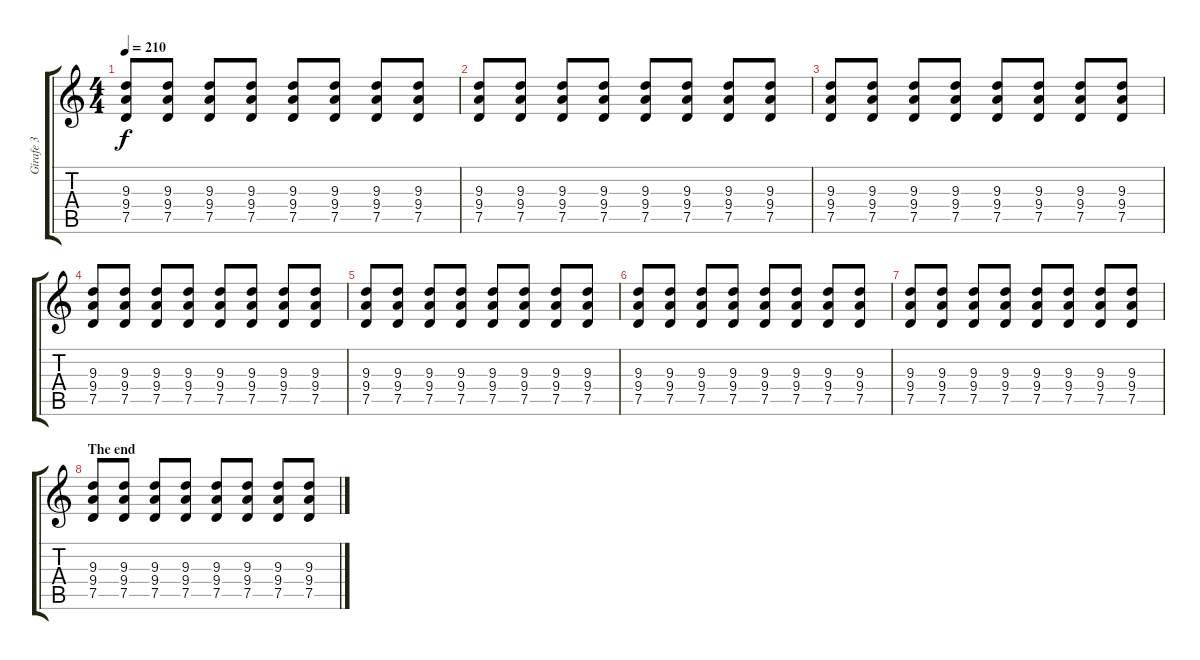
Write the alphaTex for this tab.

\track ("Girafe 3" "Girafe 3") {instrument distortionguitar}
\staff {score tabs}
\tuning (D4 A3 F3 C3 G2 D2) {hide}
\ts (4 4)
\tempo 210
\clef g2
\ks c
(9.3 9.4 7.5).8{dy f} (9.3 9.4 7.5).8 (9.3 9.4 7.5).8 (9.3 9.4 7.5).8 (9.3 9.4 7.5).8 (9.3 9.4 7.5).8 (9.3 9.4 7.5).8 (9.3 9.4 7.5).8 |
(9.3 9.4 7.5).8 (9.3 9.4 7.5).8 (9.3 9.4 7.5).8 (9.3 9.4 7.5).8 (9.3 9.4 7.5).8 (9.3 9.4 7.5).8 (9.3 9.4 7.5).8 (9.3 9.4 7.5).8 |
(9.3 9.4 7.5).8 (9.3 9.4 7.5).8 (9.3 9.4 7.5).8 (9.3 9.4 7.5).8 (9.3 9.4 7.5).8 (9.3 9.4 7.5).8 (9.3 9.4 7.5).8 (9.3 9.4 7.5).8 |
(9.3 9.4 7.5).8 (9.3 9.4 7.5).8 (9.3 9.4 7.5).8 (9.3 9.4 7.5).8 (9.3 9.4 7.5).8 (9.3 9.4 7.5).8 (9.3 9.4 7.5).8 (9.3 9.4 7.5).8 |
(9.3 9.4 7.5).8 (9.3 9.4 7.5).8 (9.3 9.4 7.5).8 (9.3 9.4 7.5).8 (9.3 9.4 7.5).8 (9.3 9.4 7.5).8 (9.3 9.4 7.5).8 (9.3 9.4 7.5).8 |
(9.3 9.4 7.5).8 (9.3 9.4 7.5).8 (9.3 9.4 7.5).8 (9.3 9.4 7.5).8 (9.3 9.4 7.5).8 (9.3 9.4 7.5).8 (9.3 9.4 7.5).8 (9.3 9.4 7.5).8 |
(9.3 9.4 7.5).8 (9.3 9.4 7.5).8 (9.3 9.4 7.5).8 (9.3 9.4 7.5).8 (9.3 9.4 7.5).8 (9.3 9.4 7.5).8 (9.3 9.4 7.5).8 (9.3 9.4 7.5).8 |
\section ("" "The end")
(9.3 9.4 7.5).8 (9.3 9.4 7.5).8 (9.3 9.4 7.5).8 (9.3 9.4 7.5).8 (9.3 9.4 7.5).8 (9.3 9.4 7.5).8 (9.3 9.4 7.5).8 (9.3 9.4 7.5).8
